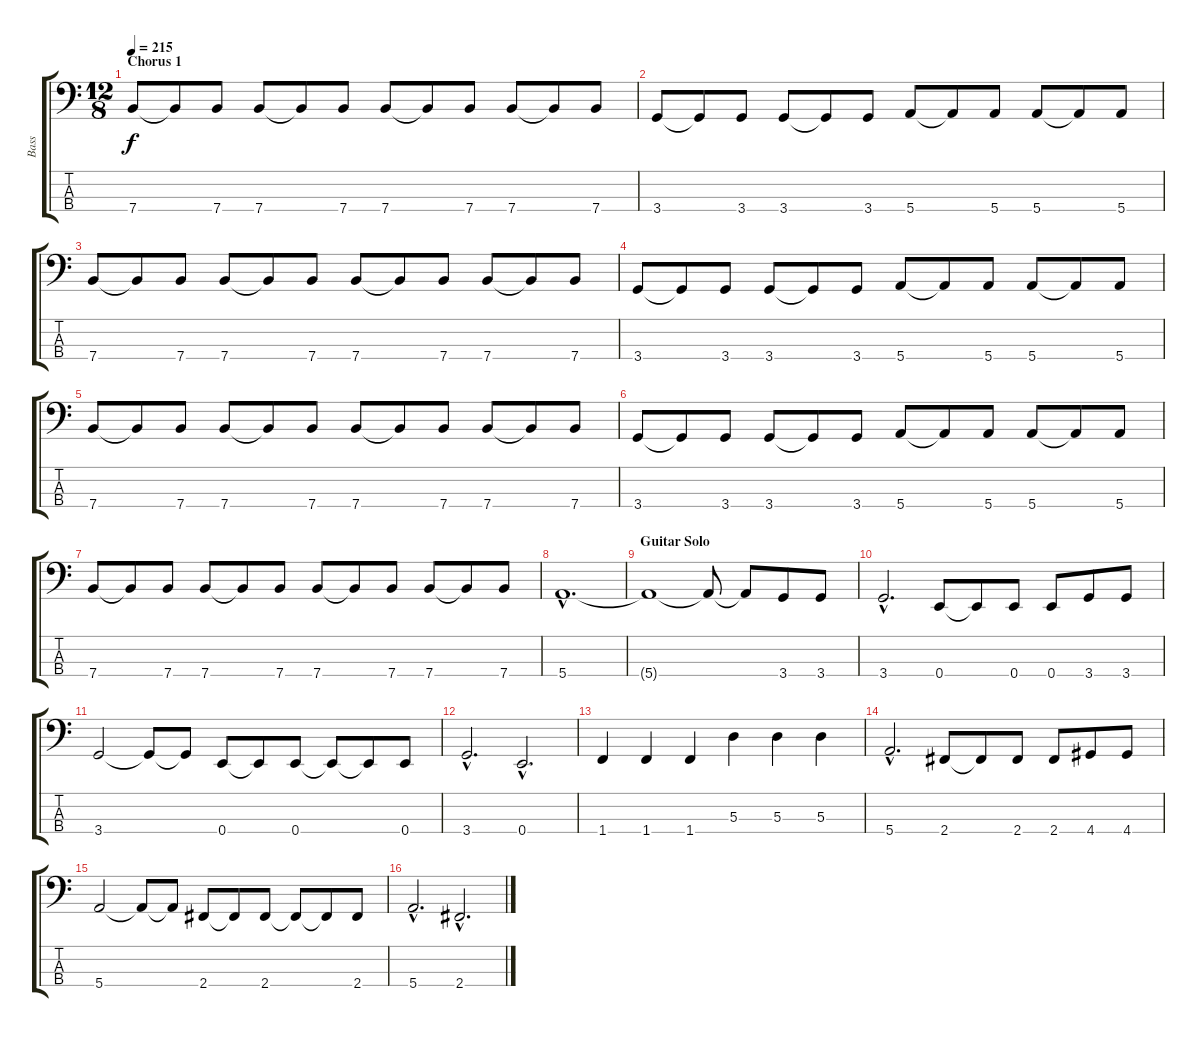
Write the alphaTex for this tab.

\track ("Bass" "Bass") {instrument electricbassfinger}
\staff {score tabs}
\tuning (G2 D2 A1 E1) {hide}
\ts (12 8)
\section ("" "Chorus 1")
\tempo 215
\clef f4
\ks c
7.4.8{dy f} 7.4{t}.8 7.4.8 7.4.8 7.4{t}.8 7.4.8 7.4.8 7.4{t}.8 7.4.8 7.4.8 7.4{t}.8 7.4.8 |
3.4.8 3.4{t}.8 3.4.8 3.4.8 3.4{t}.8 3.4.8 5.4.8 5.4{t}.8 5.4.8 5.4.8 5.4{t}.8 5.4.8 |
7.4.8 7.4{t}.8 7.4.8 7.4.8 7.4{t}.8 7.4.8 7.4.8 7.4{t}.8 7.4.8 7.4.8 7.4{t}.8 7.4.8 |
3.4.8 3.4{t}.8 3.4.8 3.4.8 3.4{t}.8 3.4.8 5.4.8 5.4{t}.8 5.4.8 5.4.8 5.4{t}.8 5.4.8 |
7.4.8 7.4{t}.8 7.4.8 7.4.8 7.4{t}.8 7.4.8 7.4.8 7.4{t}.8 7.4.8 7.4.8 7.4{t}.8 7.4.8 |
3.4.8 3.4{t}.8 3.4.8 3.4.8 3.4{t}.8 3.4.8 5.4.8 5.4{t}.8 5.4.8 5.4.8 5.4{t}.8 5.4.8 |
7.4.8 7.4{t}.8 7.4.8 7.4.8 7.4{t}.8 7.4.8 7.4.8 7.4{t}.8 7.4.8 7.4.8 7.4{t}.8 7.4.8 |
5.4{hac}.1{d} |
\section ("" "Guitar Solo")
5.4{t}.1 5.4{t}.8 5.4{t}.8 3.4.8 3.4.8 |
3.4{hac}.2{d} 0.4.8 0.4{t}.8 0.4.8 0.4.8 3.4.8 3.4.8 |
3.4.2 3.4{t}.8 3.4{t}.8 0.4.8 0.4{t}.8 0.4.8 0.4{t}.8 0.4{t}.8 0.4.8 |
3.4{hac}.2{d} 0.4{hac}.2{d} |
1.4.4 1.4.4 1.4.4 5.3.4 5.3.4 5.3.4 |
5.4{hac}.2{d} 2.4.8 2.4{t}.8 2.4.8 2.4.8 4.4.8 4.4.8 |
5.4.2 5.4{t}.8 5.4{t}.8 2.4.8 2.4{t}.8 2.4.8 2.4{t}.8 2.4{t}.8 2.4.8 |
5.4{hac}.2{d} 2.4{hac}.2{d}
